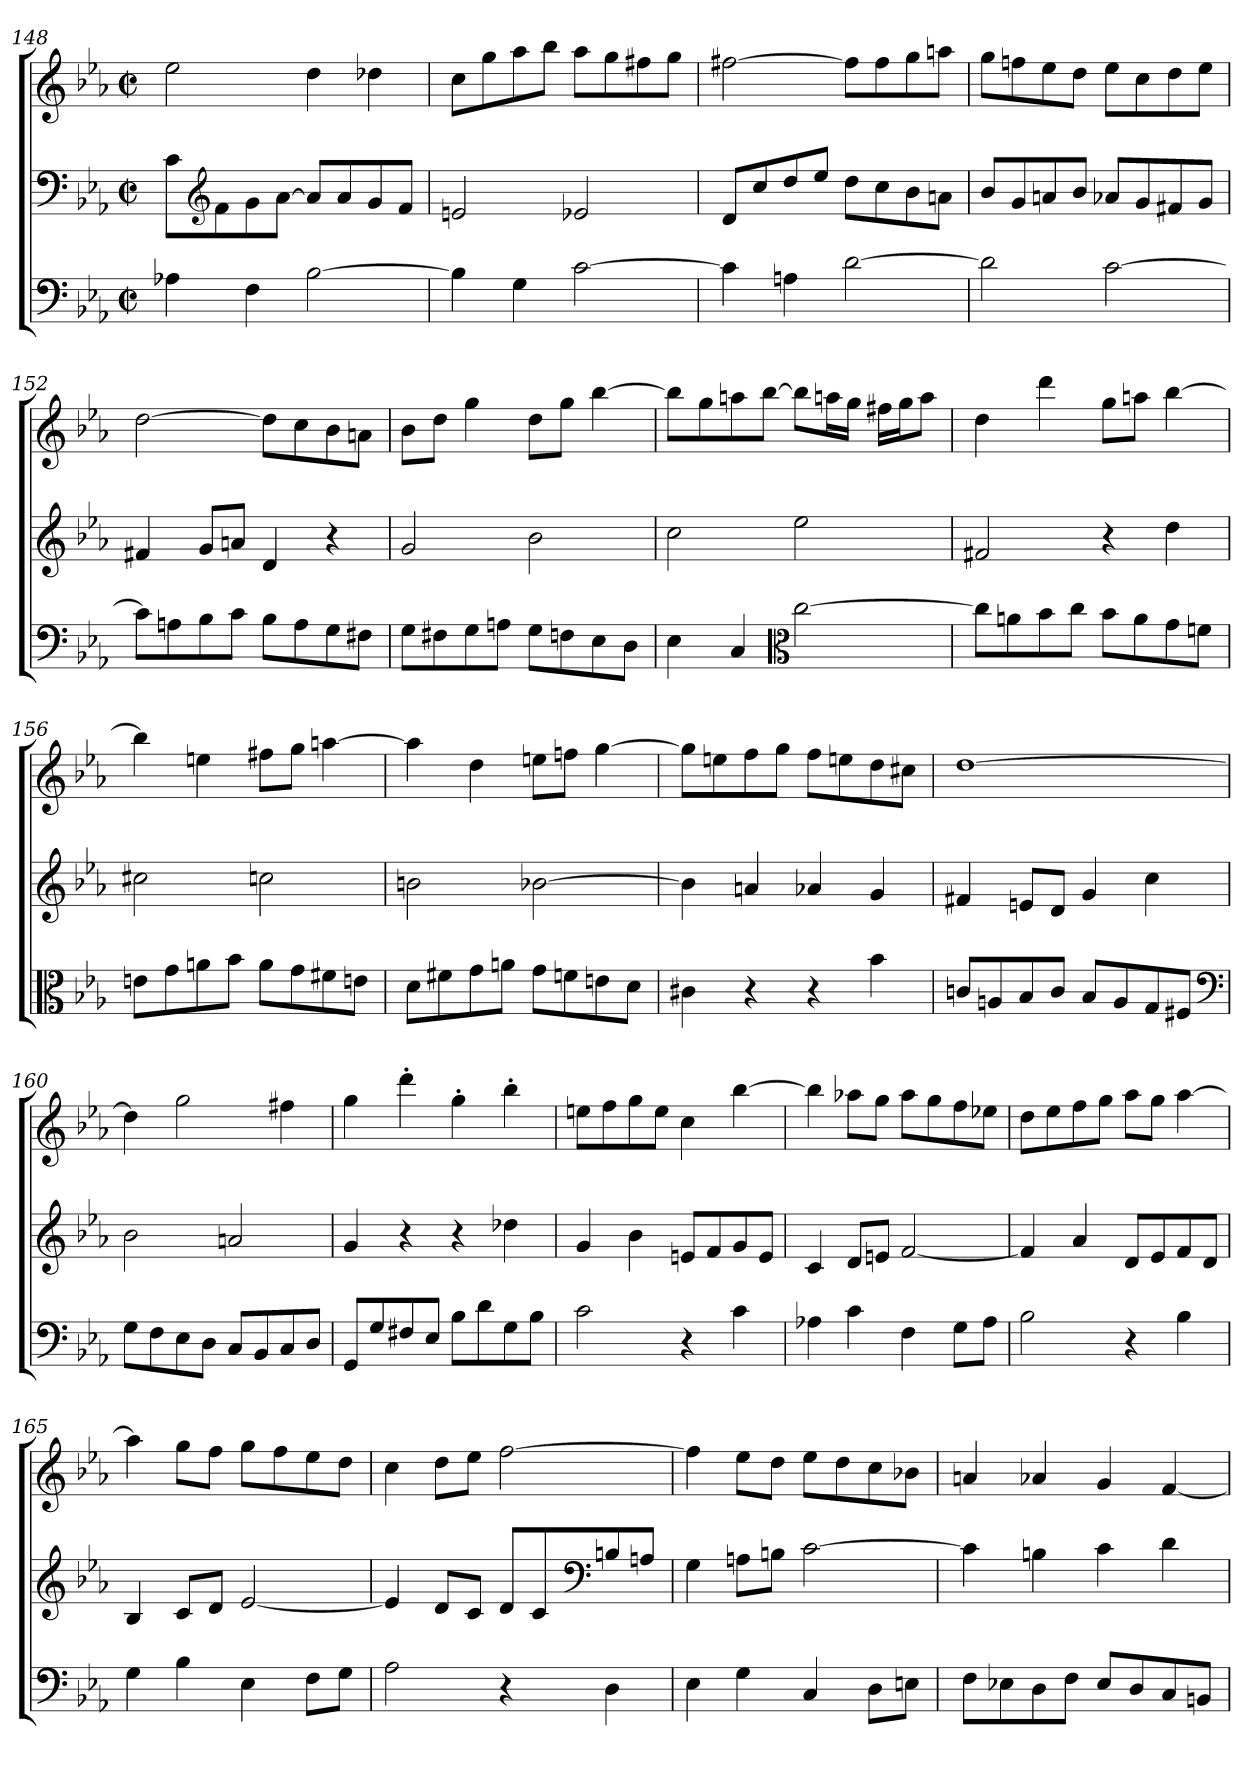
**kern	**kern	**kern
*part3	*part2	*part1
*staff3	*staff2	*staff1
*clefF4	*clefF4	*clefG2
*k[b-e-a-]	*k[b-e-a-]	*k[b-e-a-]
*c:	*c:	*c:
*M4/4	*M4/4	*M4/4
*met(c|)	*met(c|)	*met(c|)
=148	=148	=148
4A-X	8cL	2ee-
*	*clefG2	*
.	8f	.
4F	8g	.
.	[8a-J	.
[2B-	8a-L]	4dd
.	8a-	.
.	8g	4dd-X
.	8fJ	.
=149	=149	=149
4B-]	2en	8ccL
.	.	8gg
4G	.	8aa-
.	.	8bb-J
[2c	2e-X	8aa-L
.	.	8gg
.	.	8ff#X
.	.	8ggJ
=150	=150	=150
4c]	8dL	[2ff#X
.	8cc	.
4An	8dd	.
.	8ee-J	.
[2d	8ddL	8ff#L]
.	8cc	8ff#
.	8b-	8gg
.	8anJ	8aanJ
=151	=151	=151
2d]	8b-L	8ggL
.	8g	8ffn
.	8an	8ee-
.	8b-J	8ddJ
[2c	8a-XL	8ee-L
.	8g	8cc
.	8f#X	8dd
.	8gJ	8ee-J
=152	=152	=152
8cL]	4f#X	[2dd
8An	.	.
8B-	8gL	.
8cJ	8anJ	.
8B-L	4d	8ddL]
8A	.	8cc
8G	4r	8b-
8F#XJ	.	8anJ
=153	=153	=153
8GL	2g	8b-L
8F#X	.	8ddJ
8G	.	4gg
8AnJ	.	.
8GL	2b-	8ddL
8Fn	.	8ggJ
8E-	.	[4bb-
8DJ	.	.
=154	=154	=154
4E-	2cc	8bb-L]
.	.	8gg
4C	.	8aan
.	.	[8bb-J
*clefC3	*	*
[2cc	2ee-	8bb-L]
.	.	16aanL
.	.	16ggJJ
.	.	16ff#XLL
.	.	16ggJ
.	.	8aaJ
=155	=155	=155
8ccL]	2f#X	4dd
8an	.	.
8b-	.	4ddd
8ccJ	.	.
8b-L	4r	8ggL
8a	.	8aanJ
8g	4dd	[4bb-
8fnJ	.	.
=156	=156	=156
8enL	2cc#X	4bb-]
8g	.	.
8an	.	4een
8b-J	.	.
8aL	2ccn	8ff#XL
8g	.	8ggJ
8f#X	.	[4aan
8enJ	.	.
=157	=157	=157
8dL	2bn	4aan]
8f#X	.	.
8g	.	4dd
8anJ	.	.
8gL	[2b-X	8eenL
8fn	.	8ffnJ
8en	.	[4gg
8dJ	.	.
=158	=158	=158
4c#X	4b-]	8ggL]
.	.	8een
4r	4an	8ff
.	.	8ggJ
4r	4a-X	8ffL
.	.	8een
4b-	4g	8dd
.	.	8cc#XJ
=159	=159	=159
8cnL	4f#X	[1dd
8An	.	.
8B-	8enL	.
8cJ	8dJ	.
8B-L	4g	.
8A	.	.
8G	4cc	.
8F#XJ	.	.
*clefF4	*	*
=160	=160	=160
8GL	2b-	4dd]
8F	.	.
8E-	.	2gg
8DJ	.	.
8CL	2an	.
8BB-	.	.
8C	.	4ff#X
8DJ	.	.
=161	=161	=161
8GGL	4g	4gg
8G	.	.
8F#X	4r	4ddd'
8E-J	.	.
8B-L	4r	4gg'
8d	.	.
8G	4dd-X	4bb-'
8B-J	.	.
=162	=162	=162
2c	4g	8eenL
.	.	8ff
.	4b-	8gg
.	.	8eeJ
4r	8enL	4cc
.	8f	.
4c	8g	[4bb-
.	8eJ	.
=163	=163	=163
4A-X	4c	4bb-]
4c	8dL	8aa-XL
.	8enJ	8ggJ
4F	[2f	8aa-L
.	.	8gg
8GL	.	8ff
8A-J	.	8ee-XJ
=164	=164	=164
2B-	4f]	8ddL
.	.	8ee-
.	4a-	8ff
.	.	8ggJ
4r	8dL	8aa-L
.	8e-	8ggJ
4B-	8f	[4aa-
.	8dJ	.
=165	=165	=165
4G	4B-	4aa-]
4B-	8cL	8ggL
.	8dJ	8ffJ
4E-	[2e-	8ggL
.	.	8ff
8FL	.	8ee-
8GJ	.	8ddJ
=166	=166	=166
2A-	4e-]	4cc
.	8dL	8ddL
.	8cJ	8ee-J
4r	8dL	[2ff
.	8c	.
*	*clefF4	*
4D	8Bn	.
.	8AnJ	.
=167	=167	=167
4E-	4G	4ff]
4G	8AnL	8ee-L
.	8BnJ	8ddJ
4C	[2c	8ee-L
.	.	8dd
8DL	.	8cc
8EnJ	.	8b-XJ
=168	=168	=168
8FL	4c]	4an
8E-X	.	.
8D	4Bn	4a-X
8FJ	.	.
8E-L	4c	4g
8D	.	.
8C	4d	[4f
8BBnJ	.	.
=	=	=
*-	*-	*-
